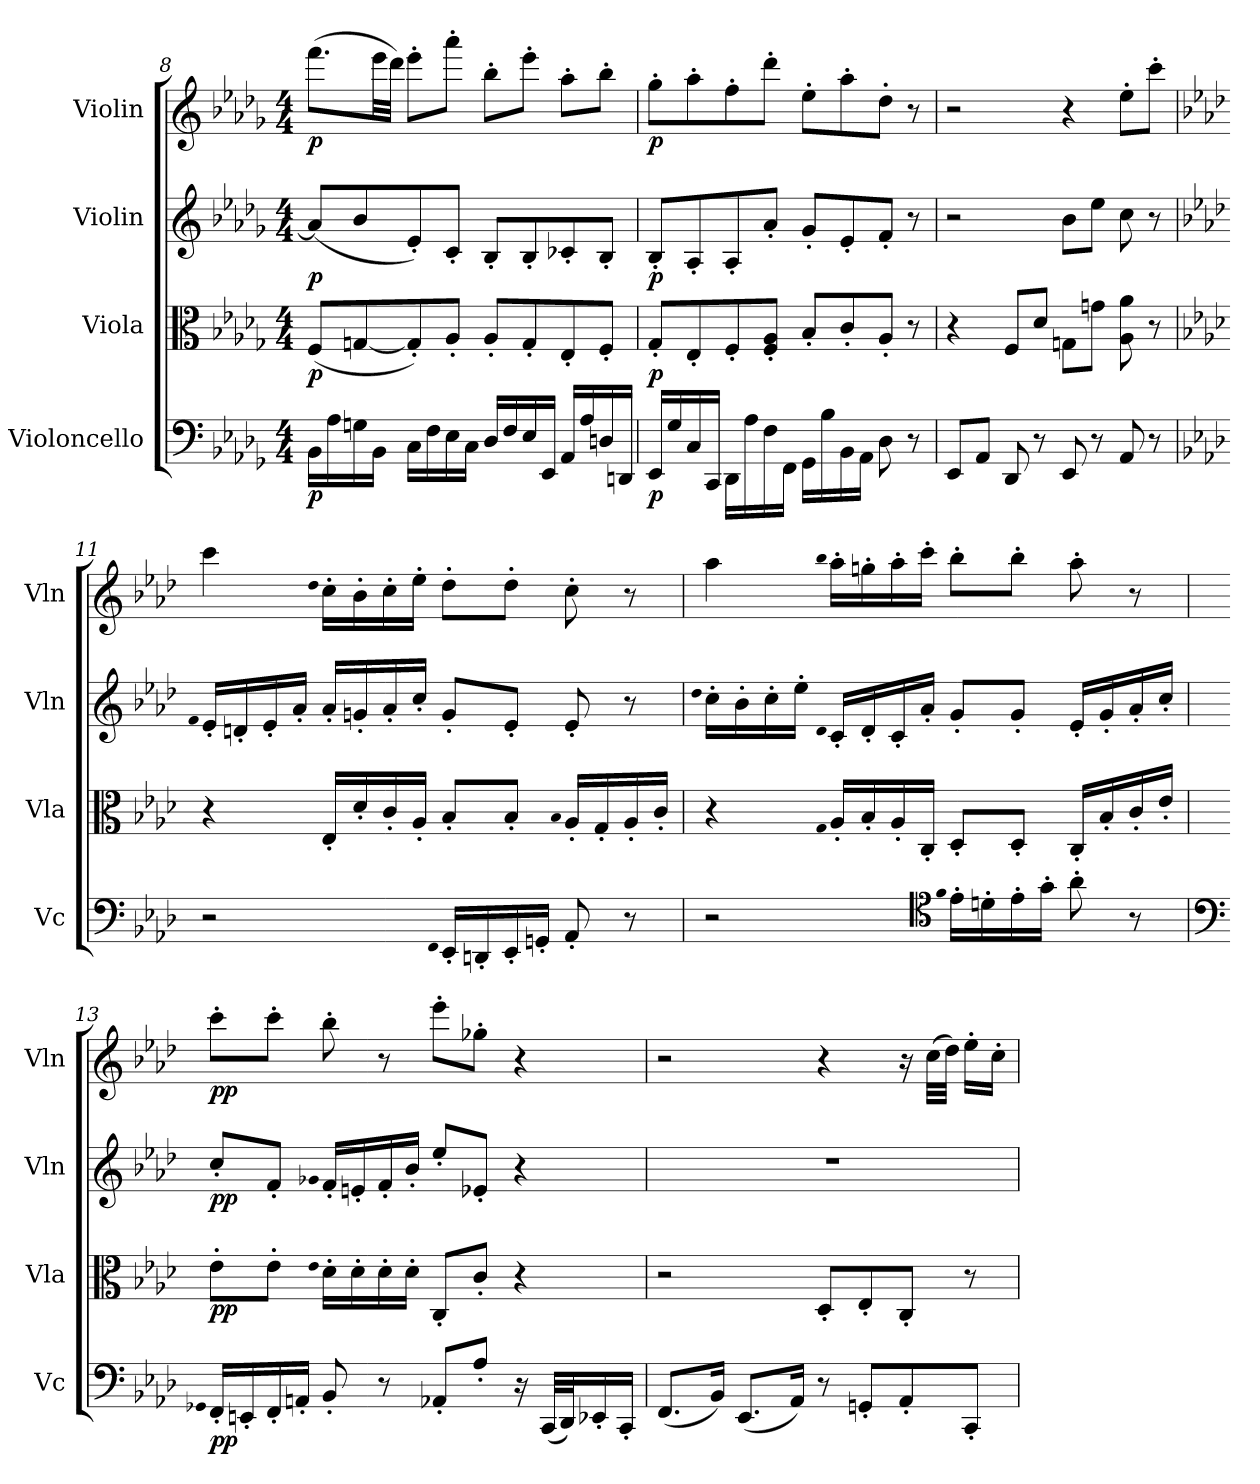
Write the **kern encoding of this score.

**kern	**dynam	**kern	**dynam	**kern	**dynam	**kern	**dynam
*part4	*part4	*part3	*part3	*part2	*part2	*part1	*part1
*staff4	*staff4	*staff3	*staff3	*staff2	*staff2	*staff1	*staff1
*I"Violoncello	*	*I"Viola	*	*I"Violin	*	*I"Violin	*
*I'Vc	*	*I'Vla	*	*I'Vln	*	*I'Vln	*
*clefF4	*	*clefC3	*	*clefG2	*	*clefG2	*
*k[b-e-a-d-g-]	*	*k[b-e-a-d-g-]	*	*k[b-e-a-d-g-]	*	*k[b-e-a-d-g-]	*
*D-:	*	*D-:	*	*D-:	*	*D-:	*
*M4/4	*	*M4/4	*	*M4/4	*	*M4/4	*
=8	=8	=8	=8	=8	=8	=8	=8
16BB-\LL	p	(8F/L	p	(8a-/L]	p	(8.fff\L	p
16A-\	.	.	.	.	.	.	.
16Gn\	.	[8Gn/	.	8b-/	.	.	.
16BB-\JJ	.	.	.	.	.	32eee-\LL	.
.	.	.	.	.	.	32ddd-\JJJ)	.
16C\LL	.	8G'/])	.	8e-'/)	.	8eee-'\L	.
16F\	.	.	.	.	.	.	.
16E-\	.	8A-'/J	.	8c'/J	.	8aaa-'\J	.
16C\JJ	.	.	.	.	.	.	.
16D-/LL	.	8A-'/L	.	8B-'/L	.	8bb-'\L	.
16F/	.	.	.	.	.	.	.
16E-/	.	8G'/	.	8B-'/	.	8eee-'\J	.
16EE-/JJ	.	.	.	.	.	.	.
16AA-/LL	.	8E-'/	.	8c-X'/	.	8aa-'\L	.
16A-/	.	.	.	.	.	.	.
16Dn/	.	8F'/J	.	8B-'/J	.	8bb-'\J	.
16DDn/JJ	.	.	.	.	.	.	.
=9	=9	=9	=9	=9	=9	=9	=9
16EE-/LL	p	8G-'/L	p	8B-'/L	p	8gg-'\L	p
16G-/	.	.	.	.	.	.	.
16C/	.	8E-'/	.	8A-'/	.	8aa-'\	.
16CC/JJ	.	.	.	.	.	.	.
16DD-/LL	.	8F'/	.	8A-'/	.	8ff'\	.
16A-\	.	.	.	.	.	.	.
16F\	.	8F'/ 8A-'/J	.	8a-'/J	.	8ddd-'\J	.
16FF\JJ	.	.	.	.	.	.	.
16GG-\LL	.	8B-'/L	.	8g-'/L	.	8ee-'\L	.
16B-\	.	.	.	.	.	.	.
16BB-\	.	8c'/	.	8e-'/	.	8aa-'\	.
16AA-\JJ	.	.	.	.	.	.	.
8D-\	.	8A-'/J	.	8f'/J	.	8dd-'\J	.
8r	.	8r	.	8r	.	8r	.
=10	=10	=10	=10	=10	=10	=10	=10
8EE-/L	.	4r	.	2r	.	2r	.
8AA-/J	.	.	.	.	.	.	.
8DD-/	.	8F/L	.	.	.	.	.
8r	.	8d-/J	.	.	.	.	.
8EE-/	.	8Gn\L	.	8b-\L	.	4r	.
8r	.	8gn\J	.	8ee-\J	.	.	.
8AA-/	.	8A-\ 8a-\	.	8cc\	.	8ee-'\L	.
8r	.	8r	.	8r	.	8ccc'\J	.
=11	=11	=11	=11	=11	=11	=11	=11
*k[b-e-a-d-]	*	*k[b-e-a-d-]	*	*k[b-e-a-d-]	*	*k[b-e-a-d-]	*
.	.	.	.	qf	.	.	.
2r	.	4r	.	16e-'/LL	.	4ccc\	.
.	.	.	.	16dn'/	.	.	.
.	.	.	.	16e-'/	.	.	.
.	.	.	.	16a-'/JJ	.	.	.
.	.	.	.	.	.	qdd-	.
.	.	16E-'/LL	.	16a-'/LL	.	16cc'\LL	.
.	.	16d-'/	.	16gn'/	.	16b-'\	.
.	.	16c'/	.	16a-'/	.	16cc'\	.
.	.	16A-'/JJ	.	16cc'/JJ	.	16ee-'\JJ	.
qFF	.	.	.	.	.	.	.
16EE-'/LL	.	8B-'/L	.	8g'/L	.	8dd-'\L	.
16DDn'/	.	.	.	.	.	.	.
16EE-'/	.	8B-'/J	.	8e-'/J	.	8dd-'\J	.
16GGn'/JJ	.	.	.	.	.	.	.
.	.	qB-	.	.	.	.	.
8AA-'/	.	16A-'/LL	.	8e-'/	.	8cc'\	.
.	.	16G'/	.	.	.	.	.
8r	.	16A-'/	.	8r	.	8r	.
.	.	16c'/JJ	.	.	.	.	.
=12	=12	=12	=12	=12	=12	=12	=12
.	.	.	.	qdd-	.	.	.
2r	.	4r	.	16cc'\LL	.	4aa-\	.
.	.	.	.	16b-'\	.	.	.
.	.	.	.	16cc'\	.	.	.
.	.	.	.	16ee-'\JJ	.	.	.
.	.	qG	.	qd-	.	qbb-	.
.	.	16A-'/LL	.	16c'/LL	.	16aa-'\LL	.
.	.	16B-'/	.	16d-'/	.	16ggn'\	.
.	.	16A-'/	.	16c'/	.	16aa-'\	.
.	.	16C'/JJ	.	16a-'/JJ	.	16ccc'\JJ	.
*clefC4	*	*	*	*	*	*	*
qf	.	.	.	.	.	.	.
16e-'\LL	.	8D-'/L	.	8g'/L	.	8bb-'\L	.
16dn'\	.	.	.	.	.	.	.
16e-'\	.	8D-'/J	.	8g'/J	.	8bb-'\J	.
16g'\JJ	.	.	.	.	.	.	.
8a-'\	.	16C'/LL	.	16e-'/LL	.	8aa-'\	.
.	.	16B-'/	.	16g'/	.	.	.
8r	.	16c'/	.	16a-'/	.	8r	.
.	.	16e-'/JJ	.	16cc'/JJ	.	.	.
=13	=13	=13	=13	=13	=13	=13	=13
*clefF4	*	*	*	*	*	*	*
qGG-X	.	.	.	.	.	.	.
16FF'/LL	pp	8e-'\L	pp	8cc'/L	pp	8ccc'\L	pp
16EEn'/	.	.	.	.	.	.	.
16FF'/	.	8e-'\J	.	8f'/J	.	8ccc'\J	.
16AAn'/JJ	.	.	.	.	.	.	.
.	.	qe-	.	qg-X	.	.	.
8BB-'/	.	16d-'\LL	.	16f'/LL	.	8bb-'\	.
.	.	16d-'\	.	16en'/	.	.	.
8r	.	16d-'\	.	16f'/	.	8r	.
.	.	16d-'\JJ	.	16b-'/JJ	.	.	.
8AA-X'/L	.	8C'/L	.	8ee-'\L	.	8eee-'\L	.
8A-'\J	.	8c'/J	.	8e-X'/J	.	8gg-X'\J	.
16r	.	4r	.	4r	.	4r	.
(32CC/LLL	.	.	.	.	.	.	.
32DD-/J)	.	.	.	.	.	.	.
16EE-X'/	.	.	.	.	.	.	.
16CC'/JJ	.	.	.	.	.	.	.
=14	=14	=14	=14	=14	=14	=14	=14
(8.FF/L	.	2r	.	1r	.	2r	.
16BB-/Jk)	.	.	.	.	.	.	.
(8.EE-/L	.	.	.	.	.	.	.
16AA-/Jk)	.	.	.	.	.	.	.
8r	.	8D-'/L	.	.	.	4r	.
8GGn'/L	.	8E-'/	.	.	.	.	.
8AA-'/	.	8C'/J	.	.	.	16r	.
.	.	.	.	.	.	(32cc\LLL	.
.	.	.	.	.	.	32dd-\JJJ)	.
8CC'/J	.	8r	.	.	.	16ee-'\LL	.
.	.	.	.	.	.	16cc'\JJ	.
=	=	=	=	=	=	=	=
*-	*-	*-	*-	*-	*-	*-	*-
